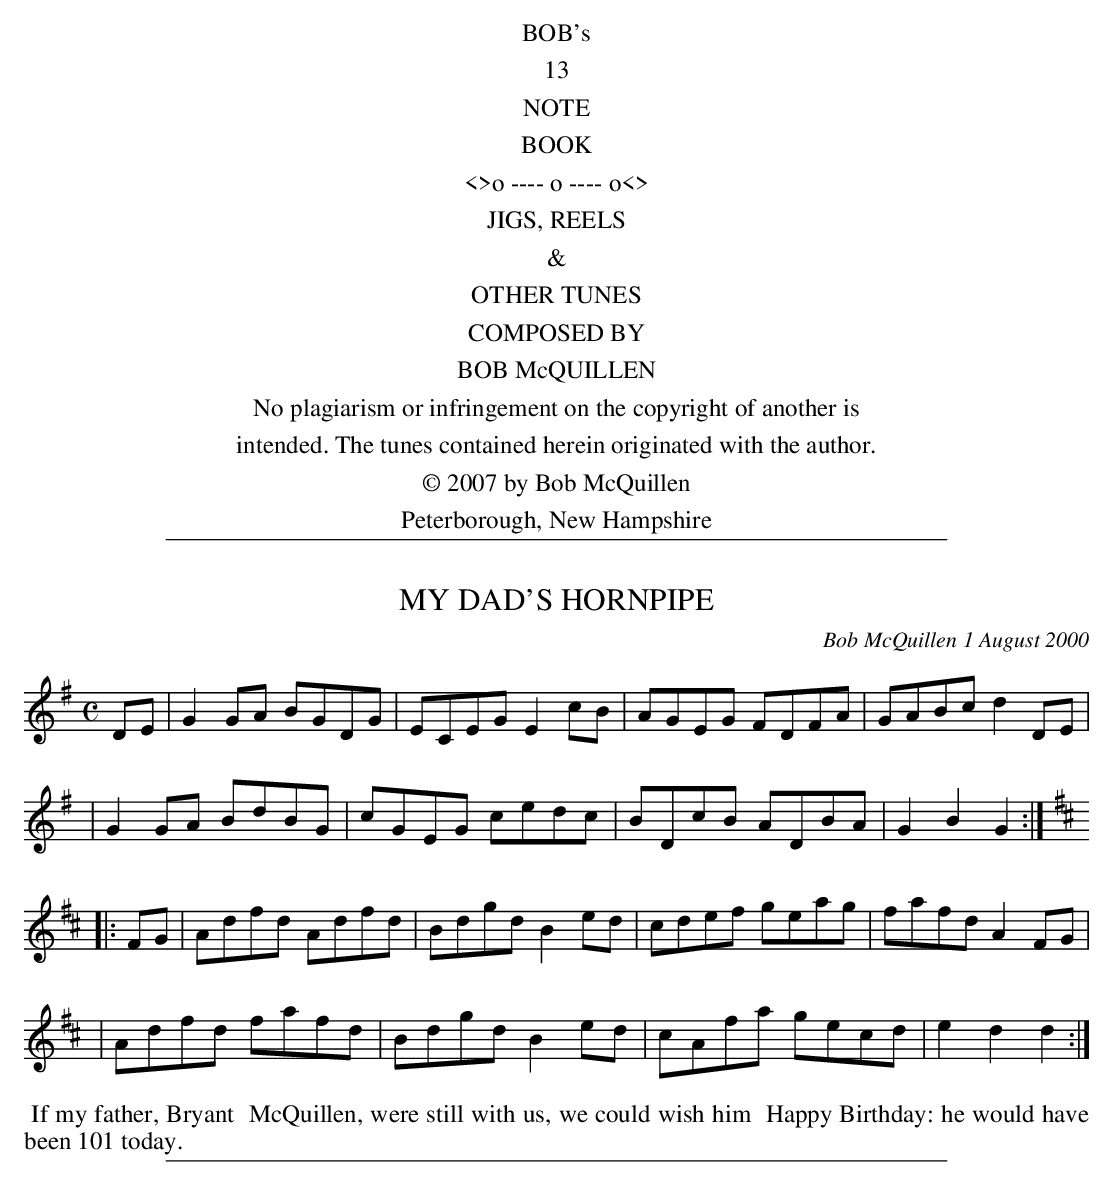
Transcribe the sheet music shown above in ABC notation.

X:1
T: MY DAD'S HORNPIPE
C: Bob McQuillen 1 August 2000
M: C
L: 1/8
K: G	% and D
DE \
| G2GA BGDG | ECEG E2cB | AGEG FDFA | GABc d2DE |
| G2GA BdBG | cGEG cedc | BDcB ADBA | G2B2 G2 :|[K:D]
|:FG \
| Adfd Adfd | Bdgd B2ed | cdef geag | fafd A2FG |
| Adfd fafd | Bdgd B2ed | cAfa gecd | e2d2 d2 :|
